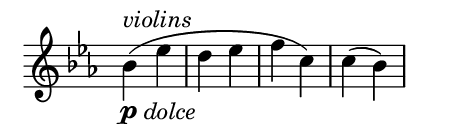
\version "2.24.0"
\include "../template-1.ly"

#(set! paper-alist (cons '("my size" . (cons (* 3 in) (* .9 in))) paper-alist))

%#(set-global-staff-size 11)

\paper {
  #(set-paper-size "my size" )
}

\layout {
  \context {
    \Staff
    \remove "Time_signature_engraver"
  }
}

circle =
  \once \override NoteHead.stencil = #(lambda (grob)
                                      (let* ((note (ly:note-head::print grob))
                                             (combo-stencil (ly:stencil-add
                                                             note
                                                             (circle-stencil note 0.1 0.8))))
                                        (ly:make-stencil (ly:stencil-expr combo-stencil)
                                          (ly:stencil-extent note X)
                                          (ly:stencil-extent note Y))))

global = {
  \key c \minor
  \time 2/4

}

right = \relative c'' {
  \global
  \setAnalysisBracket #blue
  \set Timing.beamExceptions = #'()
  \set Timing.baseMoment = #(ly:make-moment 1/2)
  \set Timing.beatStructure = #'(2)
  << { s2 * 4 ^\markup \italic violins } \\
     { 
       \slurUp
       \once \override TextScript.X-offset = #2
       \once \override TextScript.extra-offset = #'(0 . -1.0)
       bes4 \p _\markup \italic {dolce} (es d es f c) c (bes) } >>
  
}

\score {
  <<
    \new Staff = "right" \with {
      midiInstrument = "acoustic grand"
      %\remove Time_signature_engraver
      instrumentName = " "
    } \right
  >>

  \layout { }
  \midi {
    \tempo 2=80
  }
}
